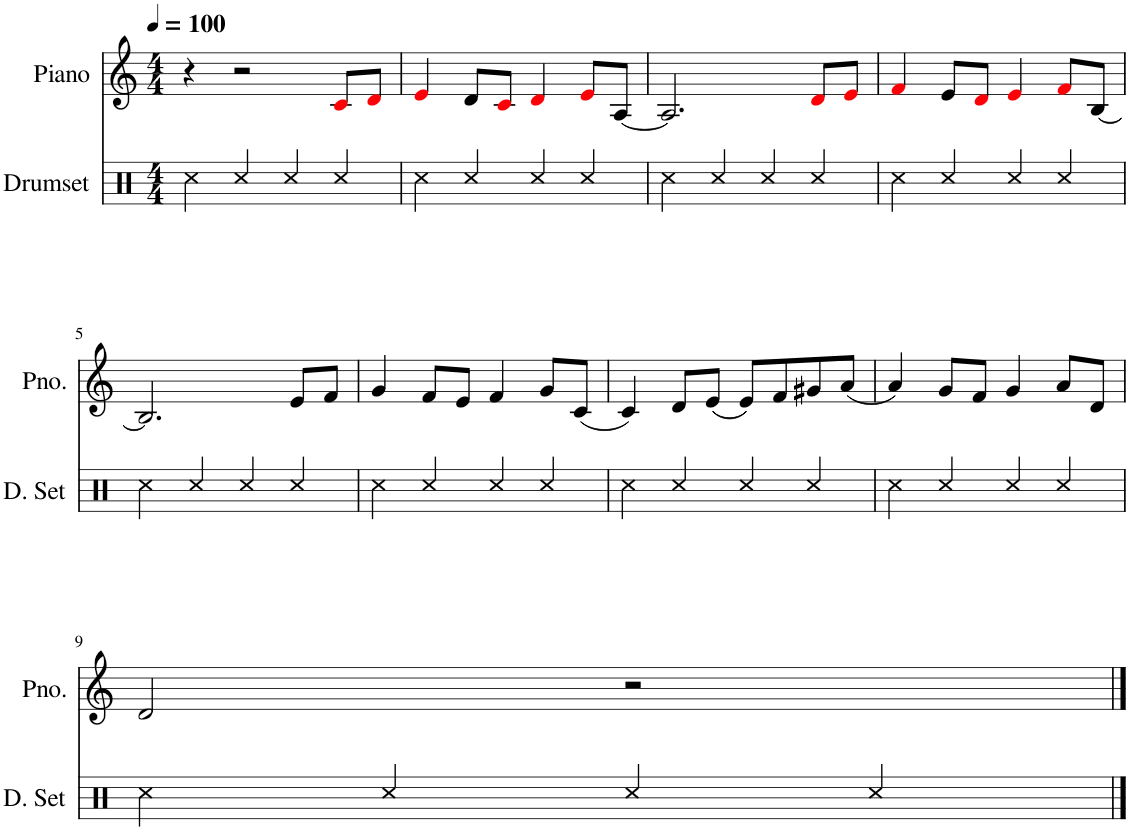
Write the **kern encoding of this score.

**kern	**kern
*part2	*part1
*staff2	*staff1
*I"Drumset	*I"Piano
*I'D. Set	*I'Pno.
*clefX	*clefG2
*k[]	*k[]
*M4/4	*M4/4
*MM100	*MM100
=1	=1
4Rcc\	4r
4Rcc/	2r
4Rcc/	.
4Rcc/	8ci/L
.	8di/J
=2	=2
4Rcc\	4ei/
4Rcc/	8d/L
.	8ci/J
4Rcc/	4di/
4Rcc/	8ei/L
.	[8A/J
=3	=3
4Rcc\	2.A/]
4Rcc/	.
4Rcc/	.
4Rcc/	8di/L
.	8ei/J
=4	=4
4Rcc\	4fi/
4Rcc/	8e/L
.	8di/J
4Rcc/	4ei/
4Rcc/	8fi/L
.	[8B/J
!!LO:LB:g=z
=5	=5
4Rcc\	2.B/]
4Rcc/	.
4Rcc/	.
4Rcc/	8e/L
.	8f/J
=6	=6
4Rcc\	4g/
4Rcc/	8f/L
.	8e/J
4Rcc/	4f/
4Rcc/	8g/L
.	(8c/J
=7	=7
4Rcc\	4c/)
4Rcc/	8d/L
.	(8e/J
4Rcc/	8e/L)
.	8f/
4Rcc/	8g#X/
.	(8a/J
=8	=8
4Rcc\	4a/)
4Rcc/	8g/L
.	8f/J
4Rcc/	4g/
4Rcc/	8a/L
.	8d/J
!!LO:LB:g=z
=9	=9
4Rcc\	2d/
4Rcc/	.
4Rcc/	2r
4Rcc/	.
==	==
*-	*-
